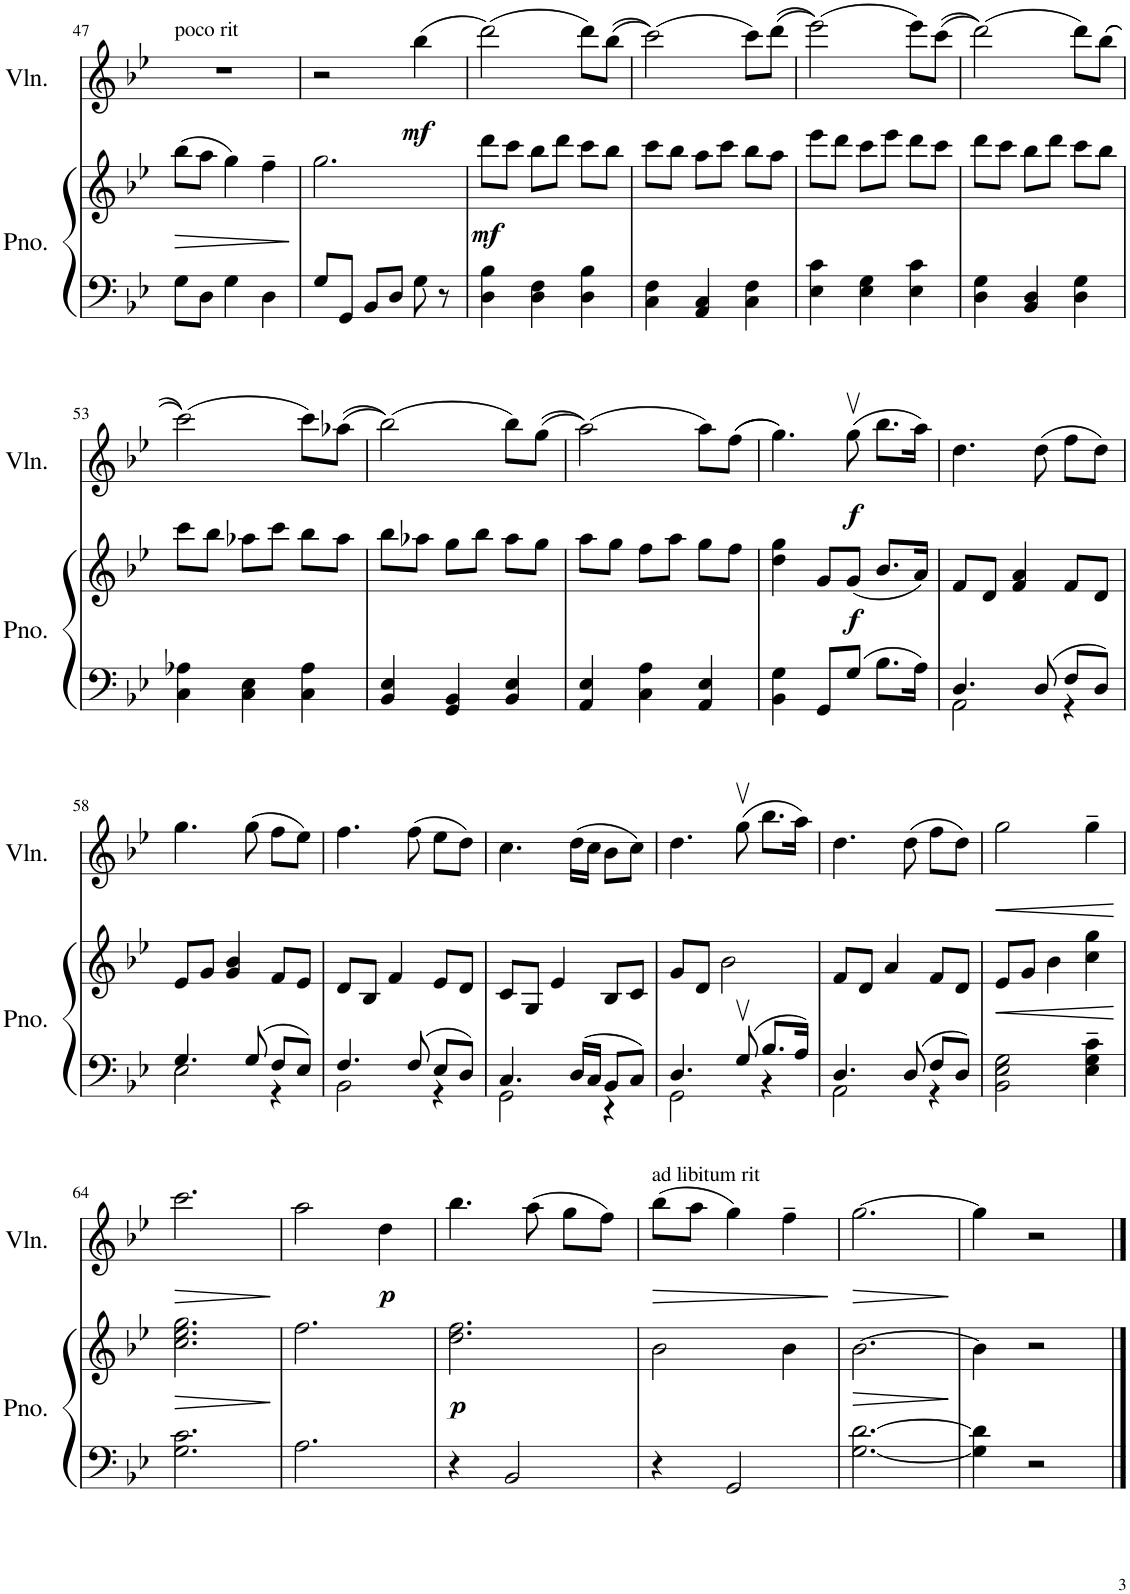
**kern	**kern	**dynam	**kern	**dynam
*part2	*part2	*part2	*part1	*part1
*staff3	*staff2	*staff2/3	*staff1	*staff1
*I"Piano	*	*	*I"Violin	*
*I'Pno.	*	*	*I'Vln.	*
!!LO:PB:g=z
*clefF4	*clefG2	*	*clefG2	*
*k[b-e-]	*k[b-e-]	*	*k[b-e-]	*
*M3/4	*M3/4	*	*M3/4	*
=47	=47	=47	=47	=47
!	!	!	!LO:TX:a:t=poco rit	!
!	!	!LO:HP:b	!	!
8G\L	(8bb-\L	>	2.r	.
8D\J	8aa\J	.	.	.
4G\	4gg\)	.	.	.
4D\	4ff~\	.	.	.
.	.	]	.	.
=48	=48	=48	=48	=48
8G/L	2.gg\	.	2r	.
8GG/J	.	.	.	.
8BB-/L	.	.	.	.
8D/J	.	.	.	.
!	!	!	!	!LO:DY:b
8G\	.	.	(4bb-\	mf
8r	.	.	.	.
=49	=49	=49	=49	=49
!	!	!LO:DY:b	!	!
4D\ 4B-\	8ddd\L	mf	(2ddd\)	.
.	8ccc\J	.	.	.
4D\ 4F\	8bb-\L	.	.	.
.	8ddd\J	.	.	.
4D\ 4B-\	8ccc\L	.	8ddd\L)	.
.	8bb-\J	.	((8bb-\J	.
=50	=50	=50	=50	=50
4C\ 4F\	8ccc\L	.	(2ccc\))	.
.	8bb-\J	.	.	.
4AA/ 4C/	8aa\L	.	.	.
.	8ccc\J	.	.	.
4C\ 4F\	8bb-\L	.	8ccc\L)	.
.	8aa\J	.	((8ddd\J	.
=51	=51	=51	=51	=51
4E-\ 4c\	8eee-\L	.	(2eee-\))	.
.	8ddd\J	.	.	.
4E-\ 4G\	8ccc\L	.	.	.
.	8eee-\J	.	.	.
4E-\ 4c\	8ddd\L	.	8eee-\L)	.
.	8ccc\J	.	((8ccc\J	.
=52	=52	=52	=52	=52
4D\ 4G\	8ddd\L	.	(2ddd\))	.
.	8ccc\J	.	.	.
4BB-/ 4D/	8bb-\L	.	.	.
.	8ddd\J	.	.	.
4D\ 4G\	8ccc\L	.	8ddd\L)	.
.	8bb-\J	.	((8bb-\J	.
!!LO:LB:g=z
=53	=53	=53	=53	=53
4C\ 4A-X\	8ccc\L	.	(2ccc\))	.
.	8bb-\J	.	.	.
4C\ 4E-\	8aa-X\L	.	.	.
.	8ccc\J	.	.	.
4C\ 4A-\	8bb-\L	.	8ccc\L)	.
.	8aa-\J	.	((8aa-X\J	.
=54	=54	=54	=54	=54
4BB-/ 4E-/	8bb-\L	.	(2bb-\))	.
.	8aa-X\J	.	.	.
4GG/ 4BB-/	8gg\L	.	.	.
.	8bb-\J	.	.	.
4BB-/ 4E-/	8aa-\L	.	8bb-\L)	.
.	8gg\J	.	((8gg\J	.
=55	=55	=55	=55	=55
4AA/ 4E-/	8aa\L	.	(2aa\))	.
.	8gg\J	.	.	.
4C\ 4A\	8ff\L	.	.	.
.	8aa\J	.	.	.
4AA/ 4E-/	8gg\L	.	8aa\L)	.
.	8ff\J	.	((8ff\J	.
=56	=56	=56	=56	=56
4BB-\ 4G\	4dd\ 4gg\	.	4.gg\))	.
8GG/L	8g/L	.	.	.
!	!	!LO:DY:b	!	!LO:DY:b
8G/J	(8g/J	f	(8ggv\	f
8.B-\L	8.b-/L	.	8.bb-\L	.
16A\Jk	16a/Jk)	.	16aa\Jk)	.
=57	=57	=57	=57	=57
*^	*	*	*	*
4.D/	2AA\	8f/L	.	4.dd\	.
.	.	8d/J	.	.	.
.	.	4f/ 4a/	.	.	.
8D/	.	.	.	(8dd\	.
8F/L	4r	8f/L	.	8ff\L	.
8D/J	.	8d/J	.	8dd\J)	.
!!LO:LB:g=z
=58	=58	=58	=58	=58	=58
4.G/	2E-\	8e-/L	.	4.gg\	.
.	.	8g/J	.	.	.
.	.	4g/ 4b-/	.	.	.
8G/	.	.	.	(8gg\	.
8F/L	4r	8f/L	.	8ff\L	.
8E-/J	.	8e-/J	.	8ee-\J)	.
=59	=59	=59	=59	=59	=59
4.F/	2BB-\	8d/L	.	4.ff\	.
.	.	8B-/J	.	.	.
.	.	4f/	.	.	.
8F/	.	.	.	(8ff\	.
8E-/L	4r	8e-/L	.	8ee-\L	.
8D/J	.	8d/J	.	8dd\J)	.
=60	=60	=60	=60	=60	=60
4.C/	2GG\	8c/L	.	4.cc\	.
.	.	8G/J	.	.	.
.	.	4e-/	.	.	.
16D/LL	.	.	.	(16dd\LL	.
16C/JJ	.	.	.	16cc\JJ	.
8BB-/L	4r	8B-/L	.	8b-\L	.
8C/J	.	8c/J	.	8cc\J)	.
=61	=61	=61	=61	=61	=61
4.D/	2GG\	8g/L	.	4.dd\	.
.	.	8d/J	.	.	.
.	.	2b-\	.	.	.
8Gv/	.	.	.	(8ggv\	.
8.B-/L	4r	.	.	8.bb-\L	.
16A/Jk	.	.	.	16aa\Jk)	.
=62	=62	=62	=62	=62	=62
4.D/	2AA\	8f/L	.	4.dd\	.
.	.	8d/J	.	.	.
.	.	4a/	.	.	.
8D/	.	.	.	(8dd\	.
8F/L	4r	8f/L	.	8ff\L	.
8D/J	.	8d/J	.	8dd\J)	.
*v	*v	*	*	*	*
=63	=63	=63	=63	=63
!	!	!LO:HP:b	!	!LO:HP:b
2BB-\ 2E-\ 2G\	8e-/L	<	2gg\	<
.	8g/J	.	.	.
.	4b-\	.	.	.
4E-\~ 4G\~ 4c\~	4cc\ 4gg\	.	4gg~\	.
.	.	[	.	[
!!LO:LB:g=z
=64	=64	=64	=64	=64
!	!	!LO:HP:b	!	!LO:HP:b
2.G\ 2.c\	2.cc\ 2.ee-\ 2.gg\	>	2.ccc\	>
.	.	]	.	]
=65	=65	=65	=65	=65
2.A\	2.ff\	.	2aa\	.
!	!	!	!	!LO:DY:b
.	.	.	4dd\	p
=66	=66	=66	=66	=66
!	!	!LO:DY:b	!	!
4r	2.dd\ 2.ff\	p	4.bb-\	.
2BB-/	.	.	.	.
.	.	.	(8aa\	.
.	.	.	8gg\L	.
.	.	.	8ff\J)	.
=67	=67	=67	=67	=67
!	!	!	!LO:TX:a:t=ad libitum rit	!
!	!	!	!	!LO:HP:b
4r	2b-\	.	(8bb-\L	>
.	.	.	8aa\J	.
2GG/	.	.	4gg\)	.
.	4b-\	.	4ff~\	.
.	.	.	.	]
=68	=68	=68	=68	=68
!	!	!LO:HP:b	!	!LO:HP:b
[2.G\ [2.d\	[2.b-\	>	[2.gg\	>
.	.	]	.	]
=69	=69	=69	=69	=69
4G\] 4d\]	4b-\]	.	4gg\]	.
2r	2r	.	2r	.
==	==	==	==	==
*-	*-	*-	*-	*-
